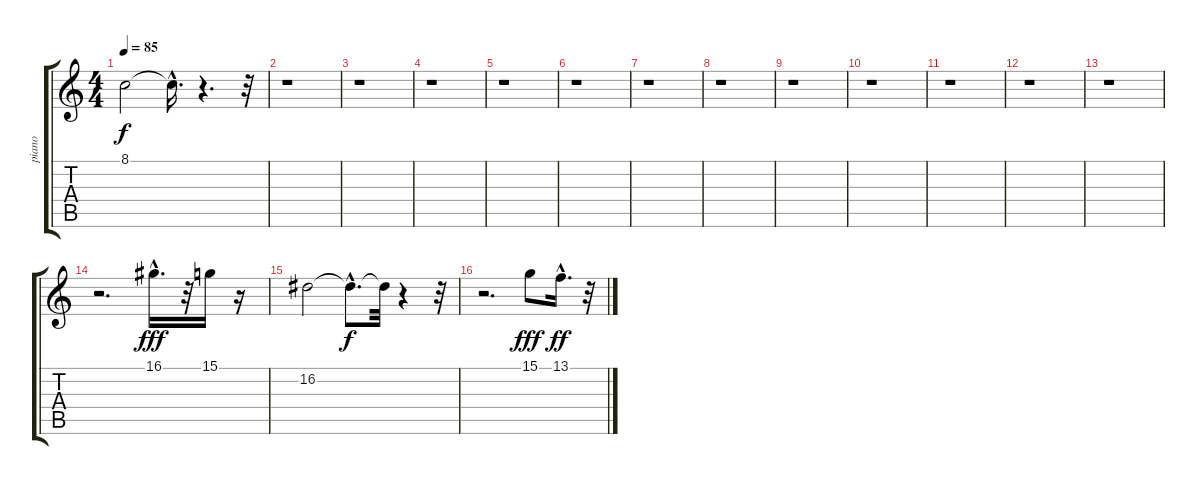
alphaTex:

\track ("piano" "piano") {instrument brightacousticpiano}
\staff {score tabs}
\tuning (E4 B3 G3 D3 A2 E2) {hide}
\ts (4 4)
\tempo 85
\clef g2
\ks c
8.1.2{dy f} 8.1{hac t}.16{d} r.4{d} r.32 |
r.1 |
r.1 |
r.1 |
r.1 |
r.1 |
r.1 |
r.1 |
r.1 |
r.1 |
r.1 |
r.1 |
r.1 |
r.2{d} 16.1{hac}.16{d dy fff} r.32 15.1.16 r.16 |
16.2.2 16.2{hac t}.8{d dy f} 16.2{t}.32 r.4 r.32 |
r.2{d} 15.1.8{dy fff} 13.1{hac}.16{d dy ff} r.32
